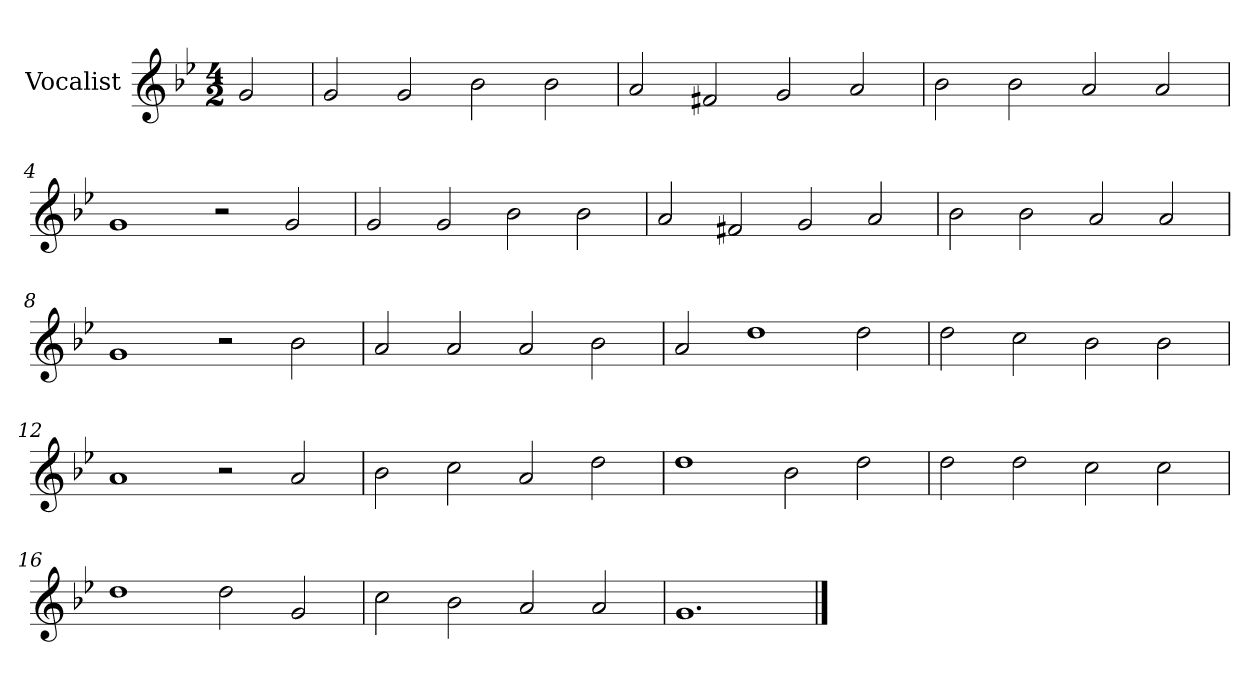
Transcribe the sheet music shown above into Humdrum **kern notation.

**kern
*part1
*staff1
*I"Vocalist
*k[b-e-]
*g:
*M4/2
=
2g
=1
2g
2g
2b-
2b-
=2
2a
2f#X
2g
2a
=3
2b-
2b-
2a
2a
=4
1g
2r
2g
=5
2g
2g
2b-
2b-
=6
2a
2f#X
2g
2a
=7
2b-
2b-
2a
2a
=8
1g
2r
2b-
=9
2a
2a
2a
2b-
=10
2a
1dd
2dd
=11
2dd
2cc
2b-
2b-
=12
1a
2r
2a
=13
2b-
2cc
2a
2dd
=14
1dd
2b-
2dd
=15
2dd
2dd
2cc
2cc
=16
1dd
2dd
2g
=17
2cc
2b-
2a
2a
=18
1.g
==
*-
